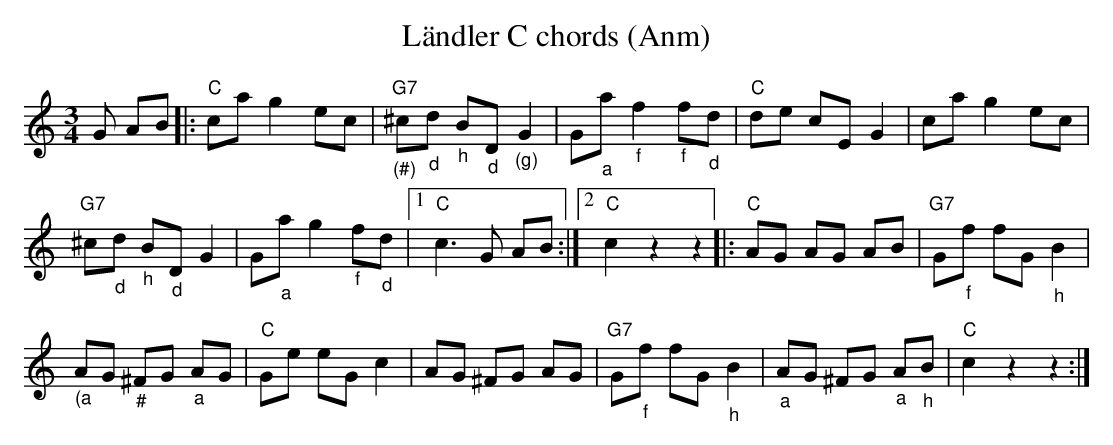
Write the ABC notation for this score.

X:1
T: L\"andler C chords (Anm)
M:3/4
L:1/8
K:C %%MIDI gchordon
G AB |: "C"cag2ec | "G7""_(#)"^c"_d"d "_h"B"_d"D"_(g)"G2 | G"_a"a"_f"f2"_f"f"_d"d | "C"de cEG2 | cag2ec |
"G7"^c"_d"d "_h"B"_d"DG2 | G"_a"ag2"_f"f"_d"d |1 "C"c3G AB :|2 "C"c2z2z2 |: "C"AG AG AB | "G7"G"_f"f fG"_h"B2 |
"_(a"AG "_#"^FG "_a"AG | "C"Ge eGc2 | AG ^FG AG | "G7"G"_f"f fG"_h"B2 | "_a"AG ^FG "_a"A"_h"B | "C"c2z2z2 :|
